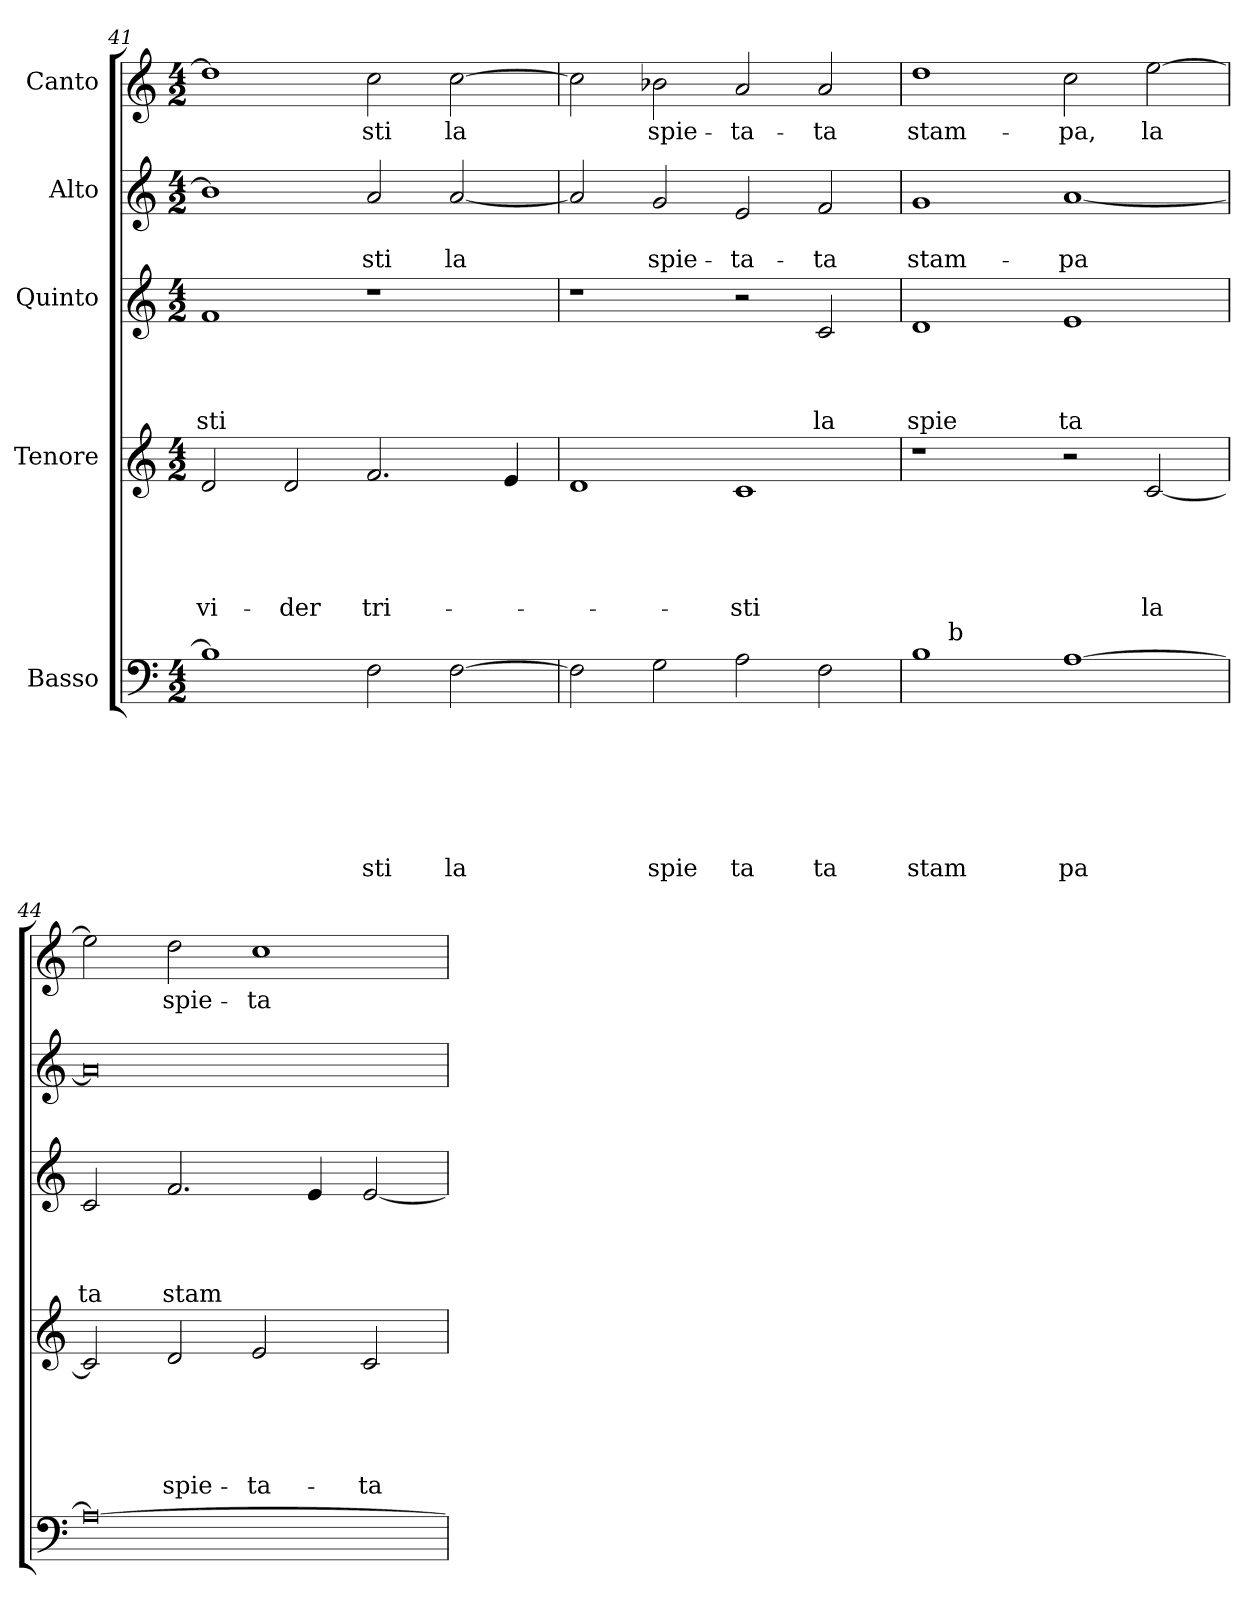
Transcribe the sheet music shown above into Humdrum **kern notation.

**kern	**text	**text	**text	**text	**text	**text	**text	**kern	**text	**text	**text	**text	**text	**kern	**text	**text	**text	**text	**kern	**text	**text	**kern	**text
*part5	*part5	*part5	*part5	*part5	*part5	*part5	*part5	*part4	*part4	*part4	*part4	*part4	*part4	*part3	*part3	*part3	*part3	*part3	*part2	*part2	*part2	*part1	*part1
*staff5	*staff5	*staff5	*staff5	*staff5	*staff5	*staff5	*staff5	*staff4	*staff4	*staff4	*staff4	*staff4	*staff4	*staff3	*staff3	*staff3	*staff3	*staff3	*staff2	*staff2	*staff2	*staff1	*staff1
*I"Basso	*	*	*	*	*	*	*	*I"Tenore	*	*	*	*	*	*I"Quinto	*	*	*	*	*I"Alto	*	*	*I"Canto	*
*clefF4	*	*	*	*	*	*	*	*clefG2	*	*	*	*	*	*clefG2	*	*	*	*	*clefG2	*	*	*clefG2	*
*k[]	*	*	*	*	*	*	*	*k[]	*	*	*	*	*	*k[]	*	*	*	*	*k[]	*	*	*k[]	*
*C:	*	*	*	*	*	*	*	*C:	*	*	*	*	*	*C:	*	*	*	*	*C:	*	*	*C:	*
*M4/2	*	*	*	*	*	*	*	*M4/2	*	*	*	*	*	*M4/2	*	*	*	*	*M4/2	*	*	*M4/2	*
=41	=41	=41	=41	=41	=41	=41	=41	=41	=41	=41	=41	=41	=41	=41	=41	=41	=41	=41	=41	=41	=41	=41	=41
!	!	!	!	!	!	!	!	!	!	!	!	!	!LO:LY:b	!	!	!	!	!LO:LY:b	!	!	!	!	!
1B-]	.	.	.	.	.	.	.	2d/	.	.	.	.	vi-	1f	.	.	.	sti	1b-]	.	.	1dd]	.
!	!	!	!	!	!	!	!	!	!	!	!	!	!LO:LY:b	!	!	!	!	!	!	!	!	!	!
.	.	.	.	.	.	.	.	2d/	.	.	.	.	-der	.	.	.	.	.	.	.	.	.	.
!	!	!	!	!	!	!	!LO:LY:b	!	!	!	!	!	!LO:LY:b	!	!	!	!	!	!	!	!LO:LY:b	!	!LO:LY:b
2F\	.	.	.	.	.	.	sti	2.f/	.	.	.	.	tri-	1r	.	.	.	.	2a/	.	-sti	2cc\	-sti
!	!	!	!	!	!	!	!LO:LY:b	!	!	!	!	!	!	!	!	!	!	!	!	!	!LO:LY:b	!	!LO:LY:b
[>2F\	.	.	.	.	.	.	la	.	.	.	.	.	.	.	.	.	.	.	[<2a/	.	la	[>2cc\	la
.	.	.	.	.	.	.	.	4e/	.	.	.	.	.	.	.	.	.	.	.	.	.	.	.
=42	=42	=42	=42	=42	=42	=42	=42	=42	=42	=42	=42	=42	=42	=42	=42	=42	=42	=42	=42	=42	=42	=42	=42
2F\]	.	.	.	.	.	.	.	1d	.	.	.	.	.	1r	.	.	.	.	2a/]	.	.	2cc\]	.
!	!	!	!	!	!	!	!LO:LY:b	!	!	!	!	!	!	!	!	!	!	!	!	!	!LO:LY:b	!	!LO:LY:b
2G\	.	.	.	.	.	.	spie	.	.	.	.	.	.	.	.	.	.	.	2g/	.	spie-	2b-X\	spie-
!	!	!	!	!	!	!	!LO:LY:b	!	!	!	!	!	!LO:LY:b	!	!	!	!	!	!	!	!LO:LY:b	!	!LO:LY:b
2A\	.	.	.	.	.	.	ta	1c	.	.	.	.	-sti	2r	.	.	.	.	2e/	.	-ta-	2a/	-ta-
!	!	!	!	!	!	!	!LO:LY:b	!	!	!	!	!	!	!	!	!	!	!LO:LY:b	!	!	!LO:LY:b	!	!LO:LY:b
2F\	.	.	.	.	.	.	ta	.	.	.	.	.	.	2c/	.	.	.	la	2f/	.	-ta	2a/	-ta
=43	=43	=43	=43	=43	=43	=43	=43	=43	=43	=43	=43	=43	=43	=43	=43	=43	=43	=43	=43	=43	=43	=43	=43
!	!	!	!	!	!	!	!LO:LY:b	!	!	!	!	!	!	!	!	!	!	!LO:LY:b	!	!	!LO:LY:b	!	!LO:LY:b
*^	*	*	*	*	*	*	*	*	*	*	*	*	*	*	*	*	*	*	*	*	*	*	*
1B	8ryy	.	.	.	.	.	.	stam	1r	.	.	.	.	.	1d	.	.	.	spie	1g	.	stam-	1dd	stam-
!	!LO:TX:a:t=b	!	!	!	!	!	!	!	!	!	!	!	!	!	!	!	!	!	!	!	!	!	!	!
.	1...ryy	.	.	.	.	.	.	.	.	.	.	.	.	.	.	.	.	.	.	.	.	.	.	.
!	!	!	!	!	!	!	!	!LO:LY:b	!	!	!	!	!	!	!	!	!	!	!LO:LY:b	!	!	!LO:LY:b	!	!LO:LY:b
[>1A	.	.	.	.	.	.	.	pa	2r	.	.	.	.	.	1e	.	.	.	ta	[<1a	.	-pa	2cc\	-pa,
!	!	!	!	!	!	!	!	!	!	!	!	!	!	!LO:LY:b	!	!	!	!	!	!	!	!	!	!LO:LY:b
.	.	.	.	.	.	.	.	.	[<2c/	.	.	.	.	la	.	.	.	.	.	.	.	.	[>2ee\	la
=44	=44	=44	=44	=44	=44	=44	=44	=44	=44	=44	=44	=44	=44	=44	=44	=44	=44	=44	=44	=44	=44	=44	=44	=44
!	!	!	!	!	!	!	!	!	!	!	!	!	!	!	!	!	!	!	!LO:LY:b	!	!	!	!	!
*v	*v	*	*	*	*	*	*	*	*	*	*	*	*	*	*	*	*	*	*	*	*	*	*	*
0A_	.	.	.	.	.	.	.	2c/]	.	.	.	.	.	2c/	.	.	.	ta	0a]	.	.	2ee\]	.
!	!	!	!	!	!	!	!	!	!	!	!	!	!LO:LY:b	!	!	!	!	!LO:LY:b	!	!	!	!	!LO:LY:b
.	.	.	.	.	.	.	.	2d/	.	.	.	.	spie-	2.f/	.	.	.	stam	.	.	.	2dd\	spie-
!	!	!	!	!	!	!	!	!	!	!	!	!	!LO:LY:b	!	!	!	!	!	!	!	!	!	!LO:LY:b
.	.	.	.	.	.	.	.	2e/	.	.	.	.	-ta-	.	.	.	.	.	.	.	.	1cc	-ta-
.	.	.	.	.	.	.	.	.	.	.	.	.	.	4e/	.	.	.	.	.	.	.	.	.
!	!	!	!	!	!	!	!	!	!	!	!	!	!LO:LY:b	!	!	!	!	!	!	!	!	!	!
.	.	.	.	.	.	.	.	2c/	.	.	.	.	-ta	[<2e/	.	.	.	.	.	.	.	.	.
=	=	=	=	=	=	=	=	=	=	=	=	=	=	=	=	=	=	=	=	=	=	=	=
*-	*-	*-	*-	*-	*-	*-	*-	*-	*-	*-	*-	*-	*-	*-	*-	*-	*-	*-	*-	*-	*-	*-	*-
